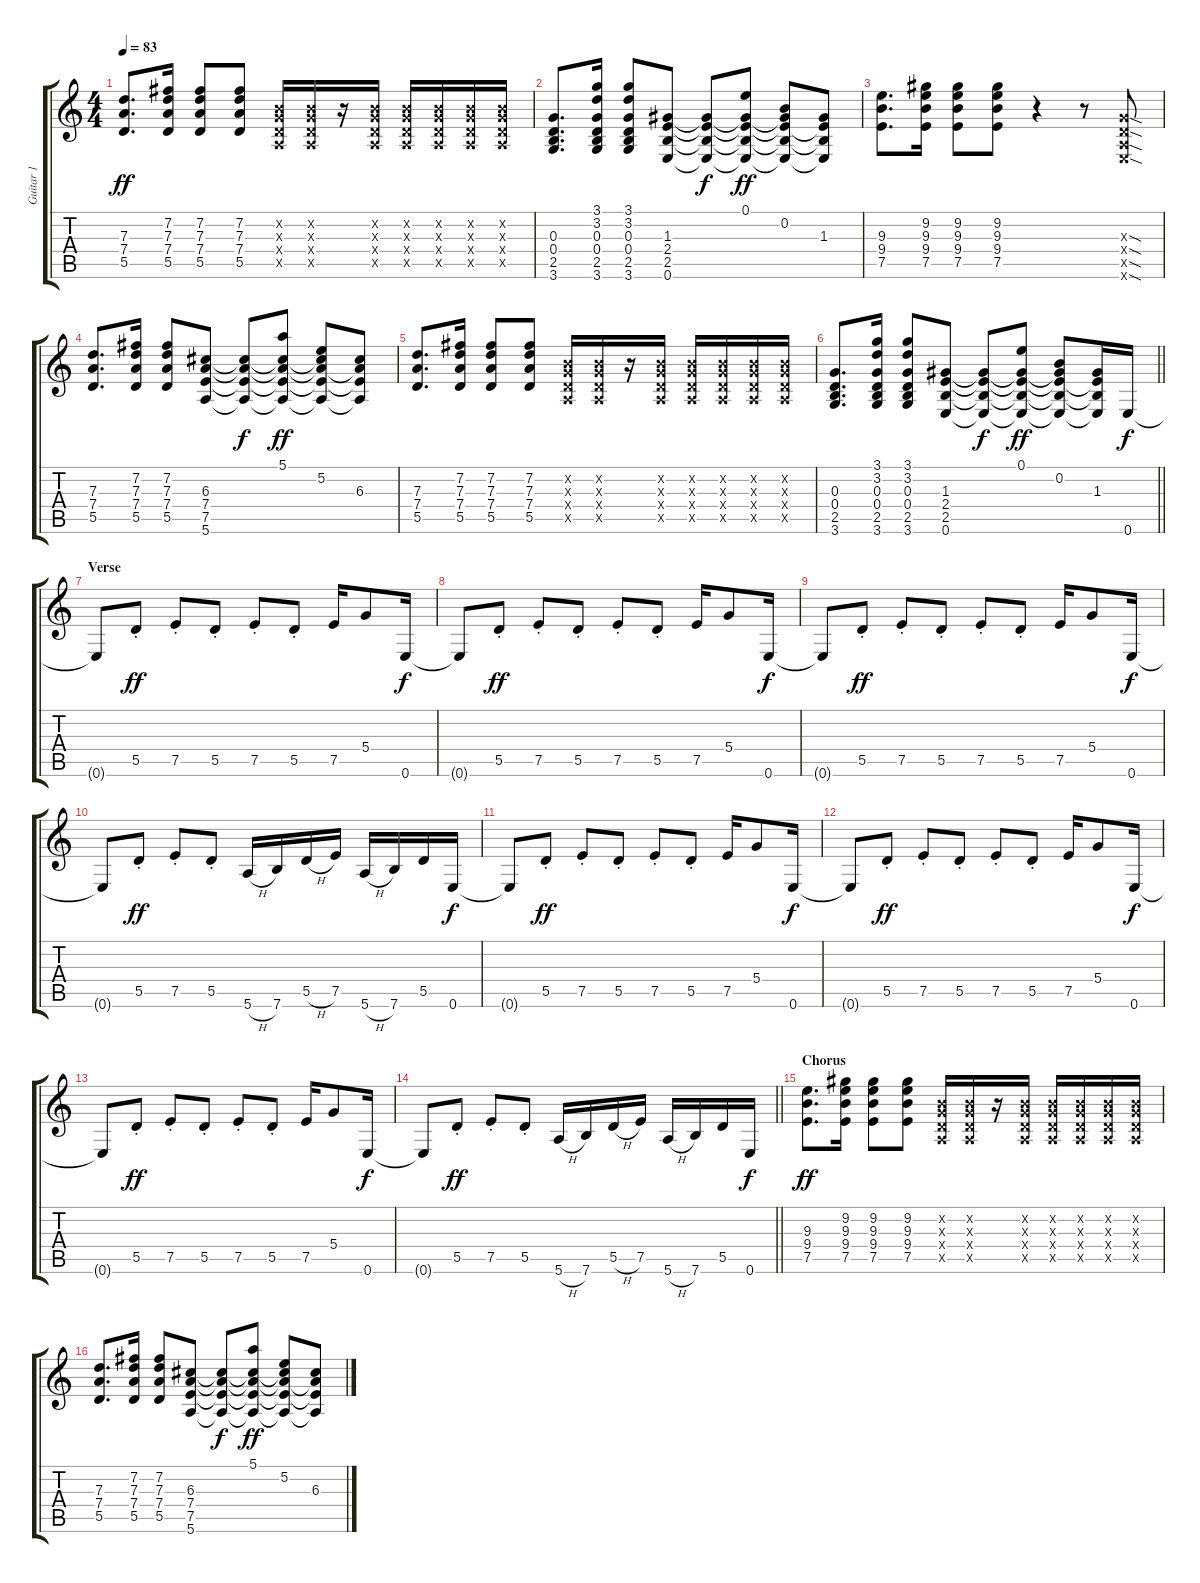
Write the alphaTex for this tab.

\track ("Guitar 1" "Guitar 1") {instrument overdrivenguitar}
\staff {score tabs}
\tuning (E4 B3 G3 D3 A2 E2) {hide}
\ts (4 4)
\tempo 83
\clef g2
\ks c
(7.3 7.4 5.5).8{d dy ff} (7.2 7.3 7.4 5.5).16 (7.2 7.3 7.4 5.5).8 (7.2 7.3 7.4 5.5).8 (0.2{x} 0.3{x} 0.4{x} 0.5{x}).16 (0.2{x} 0.3{x} 0.4{x} 0.5{x}).16 r.16 (0.2{x} 0.3{x} 0.4{x} 0.5{x}).16 (0.2{x} 0.3{x} 0.4{x} 0.5{x}).16 (0.2{x} 0.3{x} 0.4{x} 0.5{x}).16 (0.2{x} 0.3{x} 0.4{x} 0.5{x}).16 (0.2{x} 0.3{x} 0.4{x} 0.5{x}).16 |
(0.3 0.4 2.5 3.6).8{d} (3.1 3.2 0.3 0.4 2.5 3.6).16 (3.1 3.2 0.3 0.4 2.5 3.6).8 (1.3 2.4 2.5 0.6).8 (1.3{t} 2.4{t} 2.5{t} 0.6{t}).8{dy f} (0.1 1.3{t} 2.4{t} 2.5{t} 0.6{t}).8{dy ff} (0.2 1.3{t} 2.4{t} 2.5{t} 0.6{t}).8 (1.3 2.4{t} 2.5{t} 0.6{t}).8 |
(9.3 9.4 7.5).8{d} (9.2 9.3 9.4 7.5).16 (9.2 9.3 9.4 7.5).8 (9.2 9.3 9.4 7.5).8 r.4 r.8 (0.3{sod x} 0.4{sod x} 0.5{sod x} 0.6{sod x}).8 |
(7.3 7.4 5.5).8{d} (7.2 7.3 7.4 5.5).16 (7.2 7.3 7.4 5.5).8 (6.3 7.4 7.5 5.6).8 (6.3{t} 7.4{t} 7.5{t} 5.6{t}).8{dy f} (5.1 6.3{t} 7.4{t} 7.5{t} 5.6{t}).8{dy ff} (5.2 6.3{t} 7.4{t} 7.5{t} 5.6{t}).8 (6.3 7.4{t} 7.5{t} 5.6{t}).8 |
(7.3 7.4 5.5).8{d} (7.2 7.3 7.4 5.5).16 (7.2 7.3 7.4 5.5).8 (7.2 7.3 7.4 5.5).8 (0.2{x} 0.3{x} 0.4{x} 0.5{x}).16 (0.2{x} 0.3{x} 0.4{x} 0.5{x}).16 r.16 (0.2{x} 0.3{x} 0.4{x} 0.5{x}).16 (0.2{x} 0.3{x} 0.4{x} 0.5{x}).16 (0.2{x} 0.3{x} 0.4{x} 0.5{x}).16 (0.2{x} 0.3{x} 0.4{x} 0.5{x}).16 (0.2{x} 0.3{x} 0.4{x} 0.5{x}).16 |
\barLineRight lightlight
(0.3 0.4 2.5 3.6).8{d} (3.1 3.2 0.3 0.4 2.5 3.6).16 (3.1 3.2 0.3 0.4 2.5 3.6).8 (1.3 2.4 2.5 0.6).8 (1.3{t} 2.4{t} 2.5{t} 0.6{t}).8{dy f} (0.1 1.3{t} 2.4{t} 2.5{t} 0.6{t}).8{dy ff} (0.2 1.3{t} 2.4{t} 2.5{t} 0.6{t}).8 (1.3 2.4{t} 2.5{t} 0.6{t}).16 0.6.16{dy f} |
\section ("" "Verse")
0.6{t}.8 5.5{st}.8{dy ff} 7.5{st}.8 5.5{st}.8 7.5{st}.8 5.5{st}.8 7.5.16 5.4.8 0.6.16{dy f} |
0.6{t}.8 5.5{st}.8{dy ff} 7.5{st}.8 5.5{st}.8 7.5{st}.8 5.5{st}.8 7.5.16 5.4.8 0.6.16{dy f} |
0.6{t}.8 5.5{st}.8{dy ff} 7.5{st}.8 5.5{st}.8 7.5{st}.8 5.5{st}.8 7.5.16 5.4.8 0.6.16{dy f} |
0.6{t}.8 5.5{st}.8{dy ff} 7.5{st}.8 5.5{st}.8 5.6{h}.16 7.6.16 5.5{h}.16 7.5.16 5.6{h}.16 7.6.16 5.5.16 0.6.16{dy f} |
0.6{t}.8 5.5{st}.8{dy ff} 7.5{st}.8 5.5{st}.8 7.5{st}.8 5.5{st}.8 7.5.16 5.4.8 0.6.16{dy f} |
0.6{t}.8 5.5{st}.8{dy ff} 7.5{st}.8 5.5{st}.8 7.5{st}.8 5.5{st}.8 7.5.16 5.4.8 0.6.16{dy f} |
0.6{t}.8 5.5{st}.8{dy ff} 7.5{st}.8 5.5{st}.8 7.5{st}.8 5.5{st}.8 7.5.16 5.4.8 0.6.16{dy f} |
\barLineRight lightlight
0.6{t}.8 5.5{st}.8{dy ff} 7.5{st}.8 5.5{st}.8 5.6{h}.16 7.6.16 5.5{h}.16 7.5.16 5.6{h}.16 7.6.16 5.5.16 0.6.16{dy f} |
\section ("" "Chorus")
(9.3 9.4 7.5).8{d dy ff} (9.2 9.3 9.4 7.5).16 (9.2 9.3 9.4 7.5).8 (9.2 9.3 9.4 7.5).8 (0.2{x} 0.3{x} 0.4{x} 0.5{x}).16 (0.2{x} 0.3{x} 0.4{x} 0.5{x}).16 r.16 (0.2{x} 0.3{x} 0.4{x} 0.5{x}).16 (0.2{x} 0.3{x} 0.4{x} 0.5{x}).16 (0.2{x} 0.3{x} 0.4{x} 0.5{x}).16 (0.2{x} 0.3{x} 0.4{x} 0.5{x}).16 (0.2{x} 0.3{x} 0.4{x} 0.5{x}).16 |
(7.3 7.4 5.5).8{d} (7.2 7.3 7.4 5.5).16 (7.2 7.3 7.4 5.5).8 (6.3 7.4 7.5 5.6).8 (6.3{t} 7.4{t} 7.5{t} 5.6{t}).8{dy f} (5.1 6.3{t} 7.4{t} 7.5{t} 5.6{t}).8{dy ff} (5.2 6.3{t} 7.4{t} 7.5{t} 5.6{t}).8 (6.3 7.4{t} 7.5{t} 5.6{t}).8
